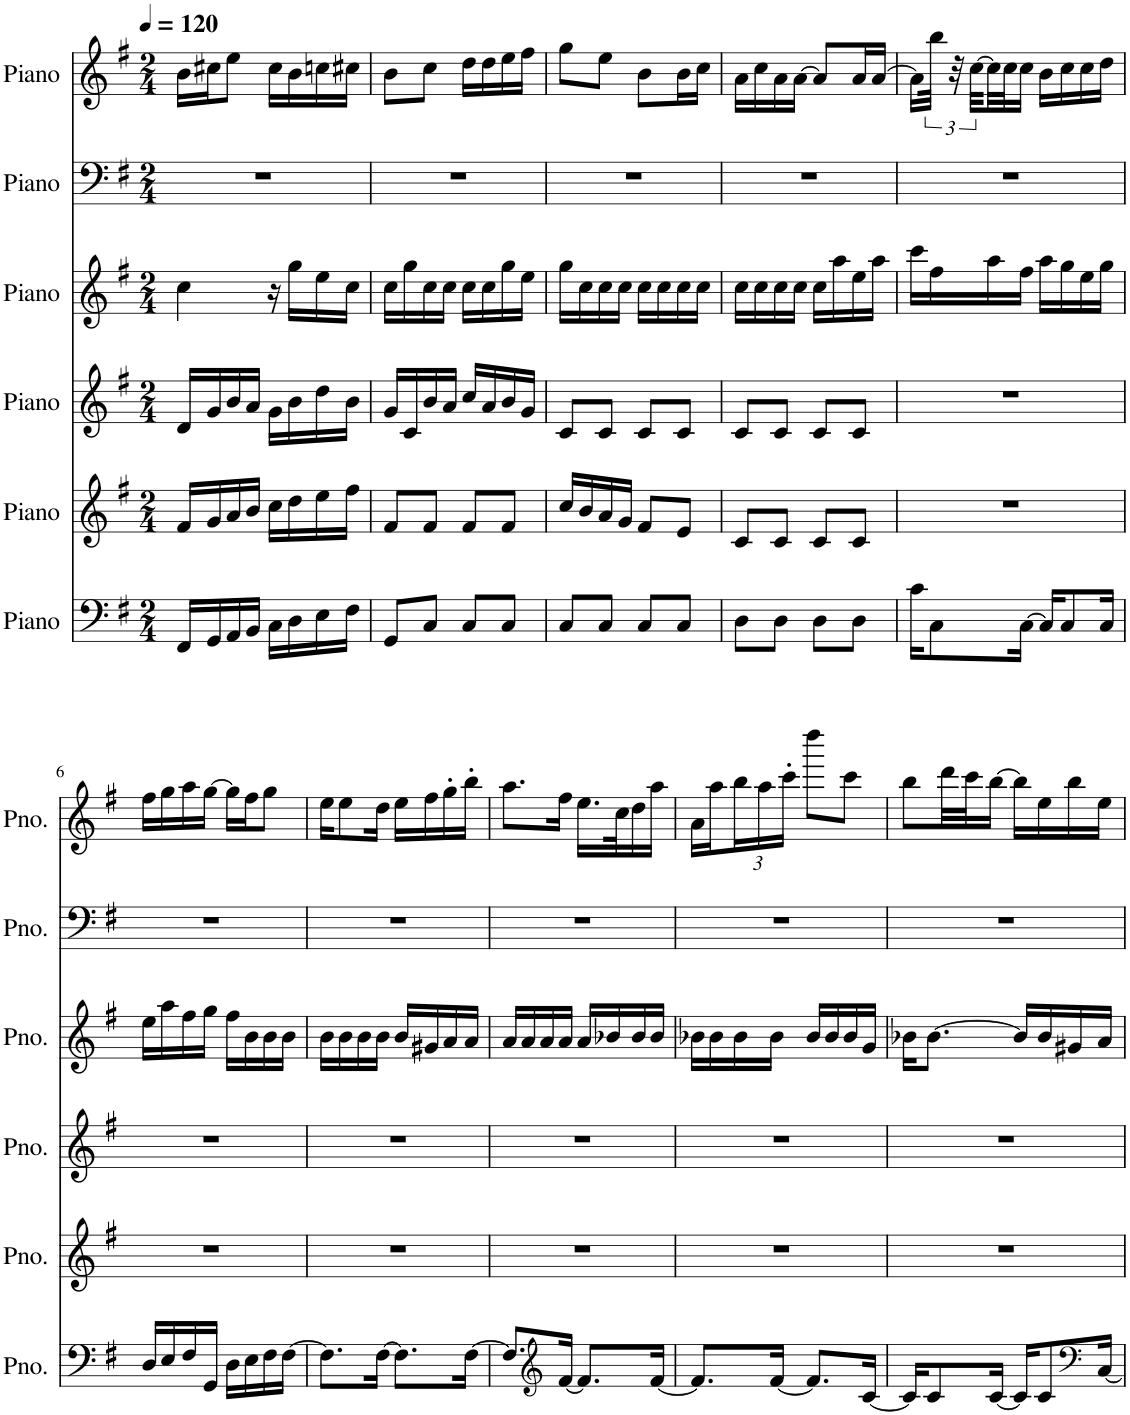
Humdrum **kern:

**kern	**kern	**kern	**kern	**kern	**kern
*part6	*part5	*part4	*part3	*part2	*part1
*staff6	*staff5	*staff4	*staff3	*staff2	*staff1
*I"Piano	*I"Piano	*I"Piano	*I"Piano	*I"Piano	*I"Piano
*I'Pno.	*I'Pno.	*I'Pno.	*I'Pno.	*I'Pno.	*I'Pno.
*clefF4	*clefG2	*clefG2	*clefG2	*clefF4	*clefG2
*k[f#]	*k[f#]	*k[f#]	*k[f#]	*k[f#]	*k[f#]
*M2/4	*M2/4	*M2/4	*M2/4	*M2/4	*M2/4
*MM120	*MM120	*MM120	*MM120	*MM120	*MM120
=1	=1	=1	=1	=1	=1
16FF#/LL	16f#/LL	16d/LL	4cc\	2r	16b\LL
16GG/	16g/	16g/	.	.	16cc#X\J
16AA/	16a/	16b/	.	.	8ee\J
16BB/JJ	16b/JJ	16a/JJ	.	.	.
16C\LL	16cc\LL	16g\LL	16r	.	16cc#\LL
16D\	16dd\	16b\	16gg\LL	.	16b\
16E\	16ee\	16dd\	16ee\	.	16ccn\
16F#\JJ	16ff#\JJ	16b\JJ	16cc\JJ	.	16cc#X\JJ
=2	=2	=2	=2	=2	=2
8GG/L	8f#/L	16g/LL	16cc\LL	2r	8b\L
.	.	16c/	16gg\	.	.
8C/J	8f#/J	16b/	16cc\	.	8cc\J
.	.	16a/JJ	16cc\JJ	.	.
8C/L	8f#/L	16cc/LL	16cc\LL	.	16dd\LL
.	.	16a/	16cc\	.	16dd\
8C/J	8f#/J	16b/	16gg\	.	16ee\
.	.	16g/JJ	16ee\JJ	.	16ff#\JJ
=3	=3	=3	=3	=3	=3
8C/L	16cc/LL	8c/L	16gg\LL	2r	8gg\L
.	16b/	.	16cc\	.	.
8C/J	16a/	8c/J	16cc\	.	8ee\J
.	16g/JJ	.	16cc\JJ	.	.
8C/L	8f#/L	8c/L	16cc\LL	.	8b\L
.	.	.	16cc\	.	.
8C/J	8e/J	8c/J	16cc\	.	16b\L
.	.	.	16cc\JJ	.	16cc\JJ
=4	=4	=4	=4	=4	=4
8D\L	8c/L	8c/L	16cc\LL	2r	16a\LL
.	.	.	16cc\	.	16cc\
8D\J	8c/J	8c/J	16cc\	.	16a\
.	.	.	16cc\JJ	.	[16a\JJ
8D\L	8c/L	8c/L	16cc\LL	.	8a/L]
.	.	.	16aa\	.	.
8D\J	8c/J	8c/J	16ee\	.	16a/L
.	.	.	16aa\JJ	.	[16a/JJ
=5	=5	=5	=5	=5	=5
16c\KL	2r	2r	16ccc\LL	2r	16a\LL]
8C\	.	.	16ff#\	.	48bb\JJk
.	.	.	.	.	48r
.	.	.	.	.	[48cc\LLL
.	.	.	16aa\	.	32cc\]
.	.	.	.	.	32cc\J
[16C\Jk	.	.	16ff#\JJ	.	16cc\JJ
16C/KL]	.	.	16aa\LL	.	16b\LL
8C/	.	.	16gg\	.	16cc\
.	.	.	16ee\	.	16cc\
16C/Jk	.	.	16gg\JJ	.	16dd\JJ
!!LO:LB:g=z
=6	=6	=6	=6	=6	=6
16D/LL	2r	2r	16ee\LL	2r	16ff#\LL
16E/	.	.	16aa\	.	16gg\
16F#/	.	.	16ff#\	.	16aa\
16GG/JJ	.	.	16gg\JJ	.	[16gg\JJ
16D\LL	.	.	16ff#\LL	.	16gg\LL]
16E\	.	.	16b\	.	16ff#\J
16F#\	.	.	16b\	.	8gg\J
[16F#\JJ	.	.	16b\JJ	.	.
=7	=7	=7	=7	=7	=7
8.F#\L]	2r	2r	16b\LL	2r	16ee\KL
.	.	.	16b\	.	8ee\
.	.	.	16b\	.	.
[16F#\Jk	.	.	16b\JJ	.	16dd\Jk
8.F#\L]	.	.	16b/LL	.	16ee\LL
.	.	.	16g#X/	.	16ff#\
.	.	.	16a/	.	16gg'\
[16F#\Jk	.	.	16a/JJ	.	16bb'\JJ
=8	=8	=8	=8	=8	=8
8.F#/L]	2r	2r	16a/LL	2r	8.aa\L
.	.	.	16a/	.	.
.	.	.	16a/	.	.
*clefG2	*	*	*	*	*
[16f#/Jk	.	.	16a/JJ	.	16ff#\Jk
8.f#/L]	.	.	16a/LL	.	16.ee\LL
.	.	.	16b-X/	.	.
.	.	.	.	.	32cc\K
.	.	.	16b-/	.	16dd\
[16f#/Jk	.	.	16b-/JJ	.	16aa\JJ
=9	=9	=9	=9	=9	=9
8.f#/L]	2r	2r	16b-X\LL	2r	16a\LL
.	.	.	16b-\	.	16aa\
*	*	*	*	*	*Xbrackettup
.	.	.	16b-\	.	24bb\
.	.	.	.	.	24aa\
[16f#/Jk	.	.	16b-\JJ	.	.
.	.	.	.	.	24ccc'\JJ
8.f#/L]	.	.	16b-/LL	.	8dddd\L
.	.	.	16b-/	.	.
.	.	.	16b-/	.	8ccc\J
[16c/Jk	.	.	16g/JJ	.	.
=10	=10	=10	=10	=10	=10
16c/KL]	2r	2r	16b-X\KL	2r	8bb\L
8c/	.	.	[8.b-\J	.	.
.	.	.	.	.	32ddd\LL
.	.	.	.	.	32ccc\J
[16c/Jk	.	.	.	.	[16bb\JJ
16c/KL]	.	.	16b-/LL]	.	16bb\LL]
8c/	.	.	16b-/	.	16ee\
.	.	.	16g#X/	.	16bb\
*clefF4	*	*	*	*	*
[16C/Jk	.	.	16a/JJ	.	16ee\JJ
=	=	=	=	=	=
*-	*-	*-	*-	*-	*-
